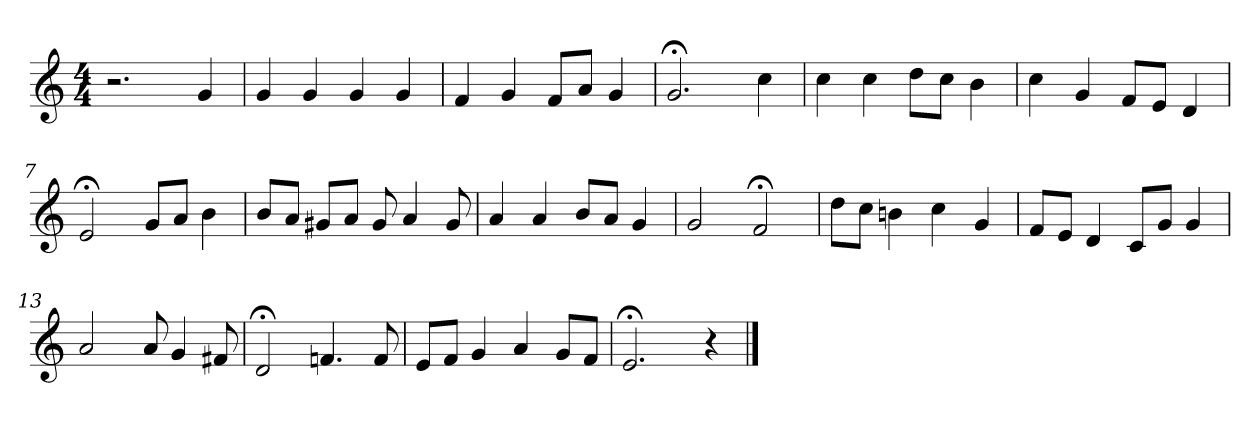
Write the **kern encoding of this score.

**kern
*part1
*staff1
*clefG2
*k[]
*C:
*M4/4
=1
2.r
4g
=2
4g
4g
4g
4g
=3
4f
4g
8f/L
8a/J
4g
=4
2.g;<
4cc
=5
4cc
4cc
8dd\L
8cc\J
4b
=6
4cc
4g
8f/L
8e/J
4d
=7
2e;<
8g/L
8a/J
4b
=8
8b/L
8a/J
8g#X/L
8a/J
8g#
4a
8g#
=9
4a
4a
8b/L
8a/J
4g
=10
2g
2f;<
=11
8dd\L
8cc\J
4bn
4cc
4g
=12
8f/L
8e/J
4d
8c/L
8g/J
4g
=13
2a
8a
4g
8f#X
=14
2d;<
4.fn
8f
=15
8e/L
8f/J
4g
4a
8g/L
8f/J
=16
2.e;<
4r
==
*-
